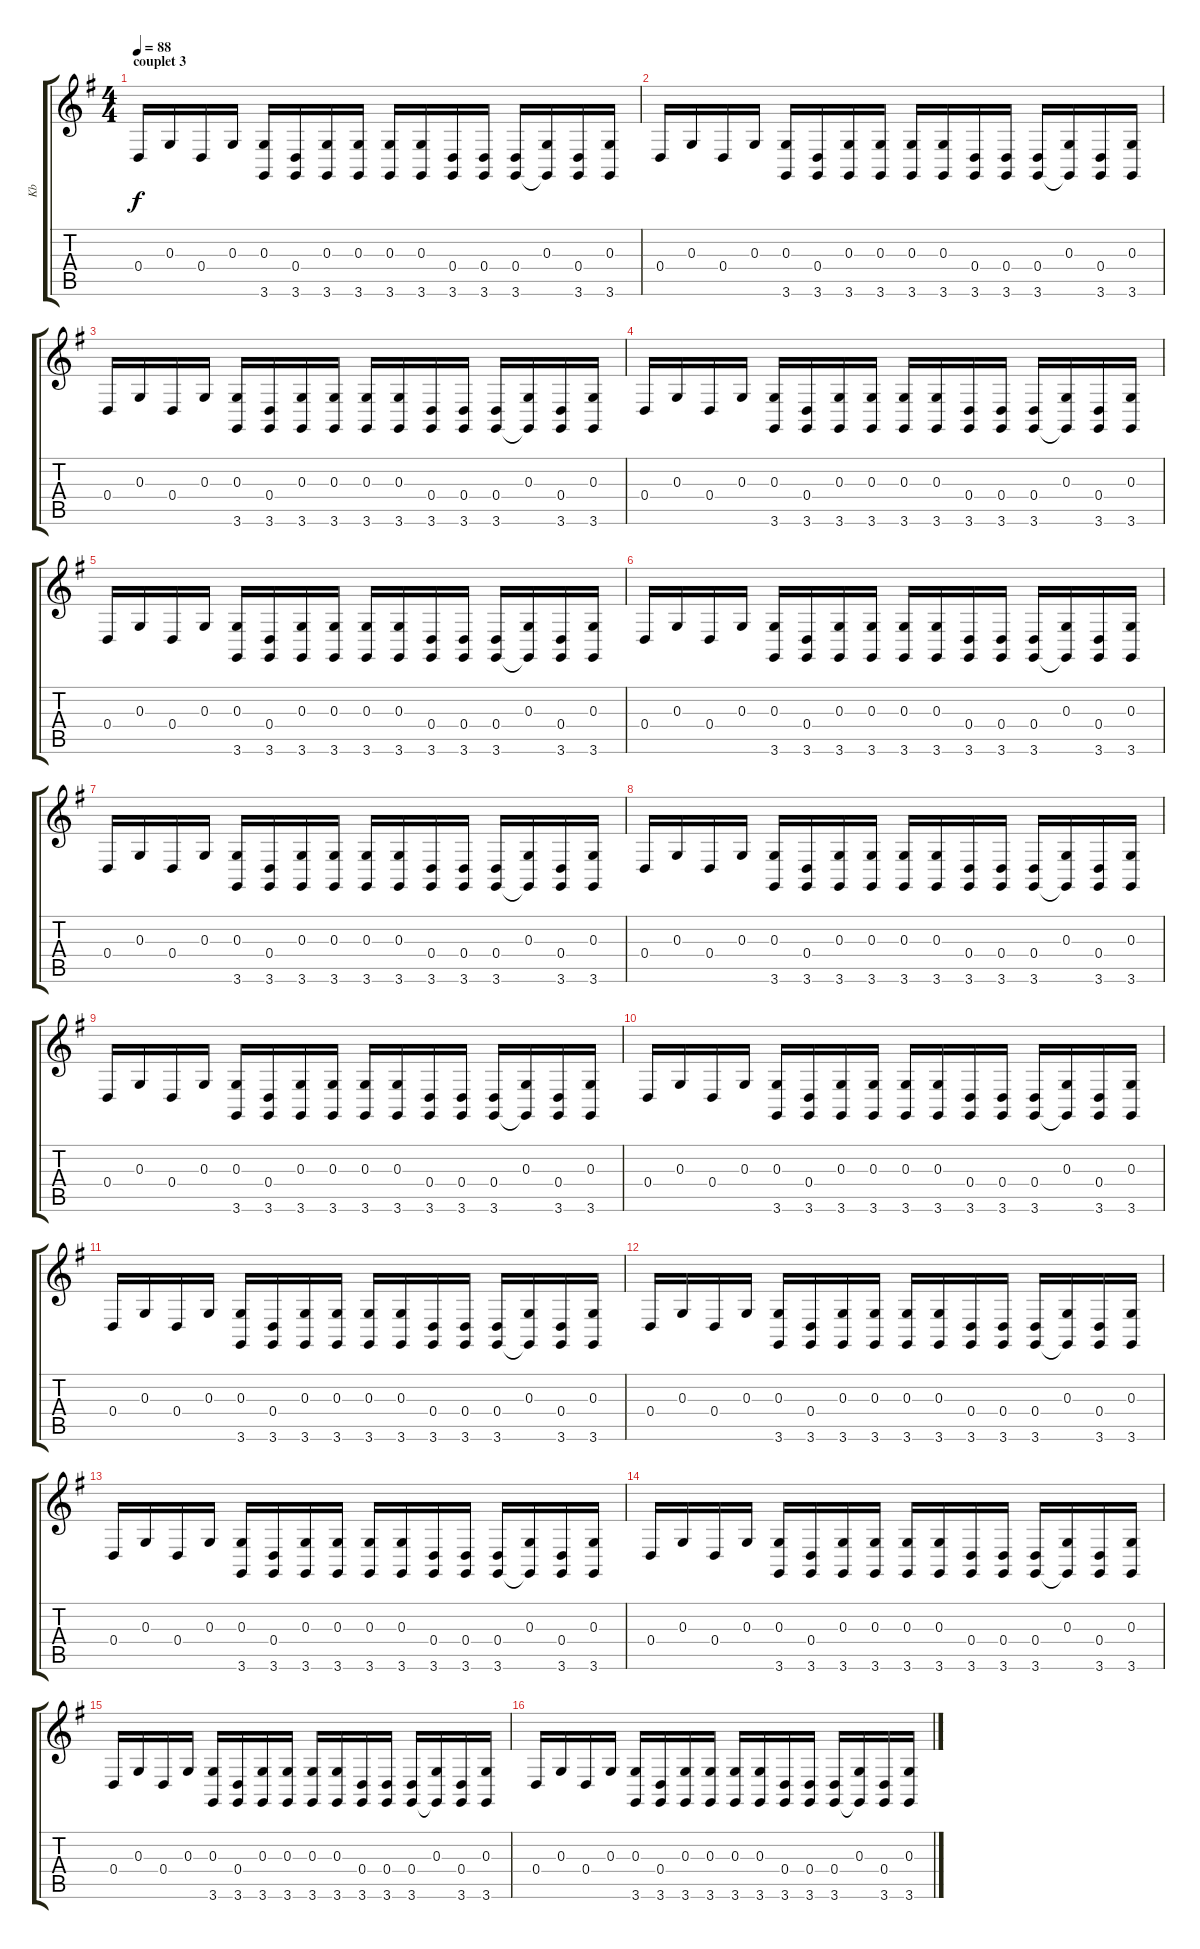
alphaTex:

\track ("Kb" "Kb") {instrument bassoon}
\staff {score tabs}
\tuning (E4 B3 G3 D3 A2 E2) {hide}
\ts (4 4)
\section ("" "couplet 3")
\tempo 88
\clef g2
\ks g
0.4.16{dy f} 0.3.16 0.4.16 0.3.16 (0.3 3.6).16 (0.4 3.6).16 (0.3 3.6).16 (0.3 3.6).16 (0.3 3.6).16 (0.3 3.6).16 (0.4 3.6).16 (0.4 3.6).16 (0.4 3.6).16 (0.3 3.6{t}).16 (0.4 3.6).16 (0.3 3.6).16 |
0.4.16 0.3.16 0.4.16 0.3.16 (0.3 3.6).16 (0.4 3.6).16 (0.3 3.6).16 (0.3 3.6).16 (0.3 3.6).16 (0.3 3.6).16 (0.4 3.6).16 (0.4 3.6).16 (0.4 3.6).16 (0.3 3.6{t}).16 (0.4 3.6).16 (0.3 3.6).16 |
0.4.16 0.3.16 0.4.16 0.3.16 (0.3 3.6).16 (0.4 3.6).16 (0.3 3.6).16 (0.3 3.6).16 (0.3 3.6).16 (0.3 3.6).16 (0.4 3.6).16 (0.4 3.6).16 (0.4 3.6).16 (0.3 3.6{t}).16 (0.4 3.6).16 (0.3 3.6).16 |
0.4.16 0.3.16 0.4.16 0.3.16 (0.3 3.6).16 (0.4 3.6).16 (0.3 3.6).16 (0.3 3.6).16 (0.3 3.6).16 (0.3 3.6).16 (0.4 3.6).16 (0.4 3.6).16 (0.4 3.6).16 (0.3 3.6{t}).16 (0.4 3.6).16 (0.3 3.6).16 |
0.4.16 0.3.16 0.4.16 0.3.16 (0.3 3.6).16 (0.4 3.6).16 (0.3 3.6).16 (0.3 3.6).16 (0.3 3.6).16 (0.3 3.6).16 (0.4 3.6).16 (0.4 3.6).16 (0.4 3.6).16 (0.3 3.6{t}).16 (0.4 3.6).16 (0.3 3.6).16 |
0.4.16 0.3.16 0.4.16 0.3.16 (0.3 3.6).16 (0.4 3.6).16 (0.3 3.6).16 (0.3 3.6).16 (0.3 3.6).16 (0.3 3.6).16 (0.4 3.6).16 (0.4 3.6).16 (0.4 3.6).16 (0.3 3.6{t}).16 (0.4 3.6).16 (0.3 3.6).16 |
0.4.16 0.3.16 0.4.16 0.3.16 (0.3 3.6).16 (0.4 3.6).16 (0.3 3.6).16 (0.3 3.6).16 (0.3 3.6).16 (0.3 3.6).16 (0.4 3.6).16 (0.4 3.6).16 (0.4 3.6).16 (0.3 3.6{t}).16 (0.4 3.6).16 (0.3 3.6).16 |
0.4.16 0.3.16 0.4.16 0.3.16 (0.3 3.6).16 (0.4 3.6).16 (0.3 3.6).16 (0.3 3.6).16 (0.3 3.6).16 (0.3 3.6).16 (0.4 3.6).16 (0.4 3.6).16 (0.4 3.6).16 (0.3 3.6{t}).16 (0.4 3.6).16 (0.3 3.6).16 |
0.4.16 0.3.16 0.4.16 0.3.16 (0.3 3.6).16 (0.4 3.6).16 (0.3 3.6).16 (0.3 3.6).16 (0.3 3.6).16 (0.3 3.6).16 (0.4 3.6).16 (0.4 3.6).16 (0.4 3.6).16 (0.3 3.6{t}).16 (0.4 3.6).16 (0.3 3.6).16 |
0.4.16 0.3.16 0.4.16 0.3.16 (0.3 3.6).16 (0.4 3.6).16 (0.3 3.6).16 (0.3 3.6).16 (0.3 3.6).16 (0.3 3.6).16 (0.4 3.6).16 (0.4 3.6).16 (0.4 3.6).16 (0.3 3.6{t}).16 (0.4 3.6).16 (0.3 3.6).16 |
0.4.16 0.3.16 0.4.16 0.3.16 (0.3 3.6).16 (0.4 3.6).16 (0.3 3.6).16 (0.3 3.6).16 (0.3 3.6).16 (0.3 3.6).16 (0.4 3.6).16 (0.4 3.6).16 (0.4 3.6).16 (0.3 3.6{t}).16 (0.4 3.6).16 (0.3 3.6).16 |
0.4.16 0.3.16 0.4.16 0.3.16 (0.3 3.6).16 (0.4 3.6).16 (0.3 3.6).16 (0.3 3.6).16 (0.3 3.6).16 (0.3 3.6).16 (0.4 3.6).16 (0.4 3.6).16 (0.4 3.6).16 (0.3 3.6{t}).16 (0.4 3.6).16 (0.3 3.6).16 |
0.4.16 0.3.16 0.4.16 0.3.16 (0.3 3.6).16 (0.4 3.6).16 (0.3 3.6).16 (0.3 3.6).16 (0.3 3.6).16 (0.3 3.6).16 (0.4 3.6).16 (0.4 3.6).16 (0.4 3.6).16 (0.3 3.6{t}).16 (0.4 3.6).16 (0.3 3.6).16 |
0.4.16 0.3.16 0.4.16 0.3.16 (0.3 3.6).16 (0.4 3.6).16 (0.3 3.6).16 (0.3 3.6).16 (0.3 3.6).16 (0.3 3.6).16 (0.4 3.6).16 (0.4 3.6).16 (0.4 3.6).16 (0.3 3.6{t}).16 (0.4 3.6).16 (0.3 3.6).16 |
0.4.16 0.3.16 0.4.16 0.3.16 (0.3 3.6).16 (0.4 3.6).16 (0.3 3.6).16 (0.3 3.6).16 (0.3 3.6).16 (0.3 3.6).16 (0.4 3.6).16 (0.4 3.6).16 (0.4 3.6).16 (0.3 3.6{t}).16 (0.4 3.6).16 (0.3 3.6).16 |
0.4.16 0.3.16 0.4.16 0.3.16 (0.3 3.6).16 (0.4 3.6).16 (0.3 3.6).16 (0.3 3.6).16 (0.3 3.6).16 (0.3 3.6).16 (0.4 3.6).16 (0.4 3.6).16 (0.4 3.6).16 (0.3 3.6{t}).16 (0.4 3.6).16 (0.3 3.6).16
